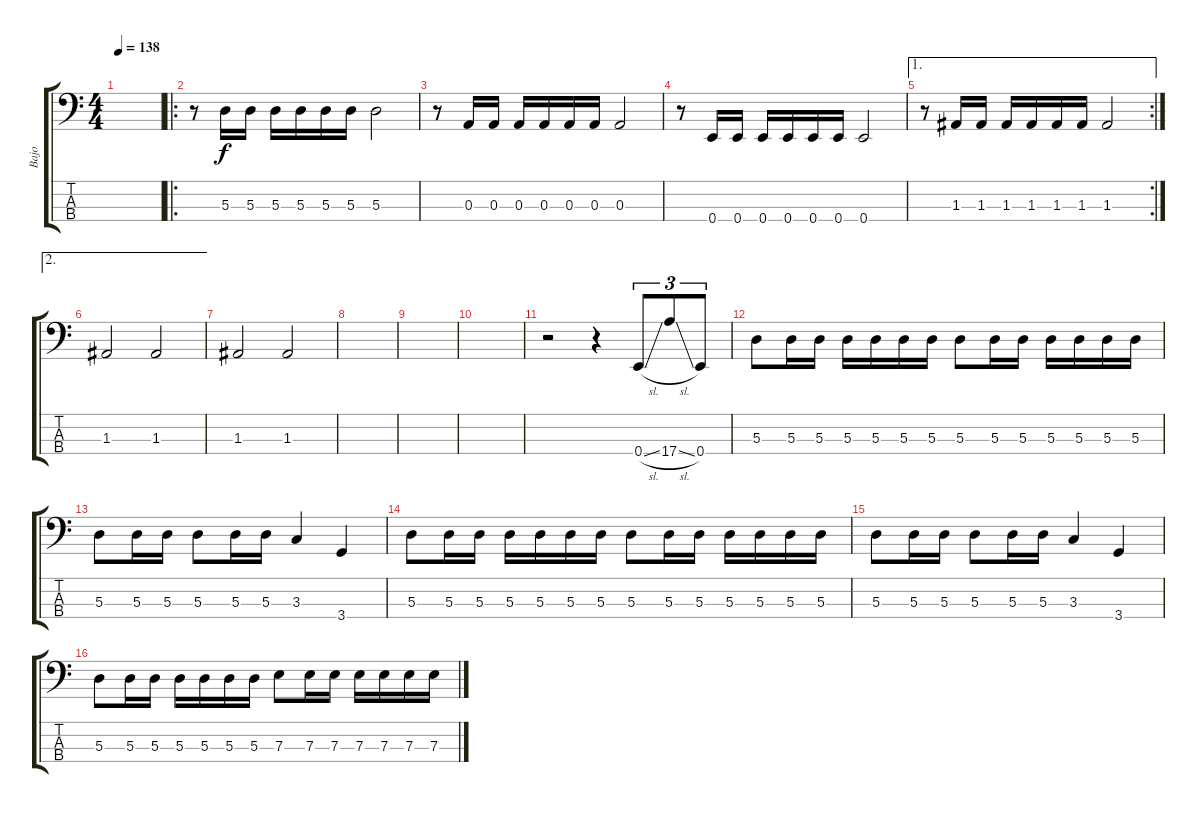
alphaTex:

\track ("Bajo" "Bajo") {instrument electricbasspick}
\staff {score tabs}
\tuning (G2 D2 A1 E1) {hide}
\ts (4 4)
\tempo 138
\clef f4
\ks c
|
\ro
r.8 5.3.16 5.3.16 5.3.16 5.3.16 5.3.16 5.3.16 5.3.2 |
r.8 0.3.16 0.3.16 0.3.16 0.3.16 0.3.16 0.3.16 0.3.2 |
r.8 0.4.16 0.4.16 0.4.16 0.4.16 0.4.16 0.4.16 0.4.2 |
\ae 1
\rc 2
r.8 1.3.16 1.3.16 1.3.16 1.3.16 1.3.16 1.3.16 1.3.2 |
\ae 2
1.3.2 1.3.2 |
1.3.2 1.3.2 |
|
|
|
r.2 r.4 0.4{sl}.8{tu (3 2)} 17.4{sl}.8{tu (3 2)} 0.4.8{tu (3 2)} |
5.3.8 5.3.16 5.3.16 5.3.16 5.3.16 5.3.16 5.3.16 5.3.8 5.3.16 5.3.16 5.3.16 5.3.16 5.3.16 5.3.16 |
5.3.8 5.3.16 5.3.16 5.3.8 5.3.16 5.3.16 3.3.4 3.4.4 |
5.3.8 5.3.16 5.3.16 5.3.16 5.3.16 5.3.16 5.3.16 5.3.8 5.3.16 5.3.16 5.3.16 5.3.16 5.3.16 5.3.16 |
5.3.8 5.3.16 5.3.16 5.3.8 5.3.16 5.3.16 3.3.4 3.4.4 |
5.3.8 5.3.16 5.3.16 5.3.16 5.3.16 5.3.16 5.3.16 7.3.8 7.3.16 7.3.16 7.3.16 7.3.16 7.3.16 7.3.16
